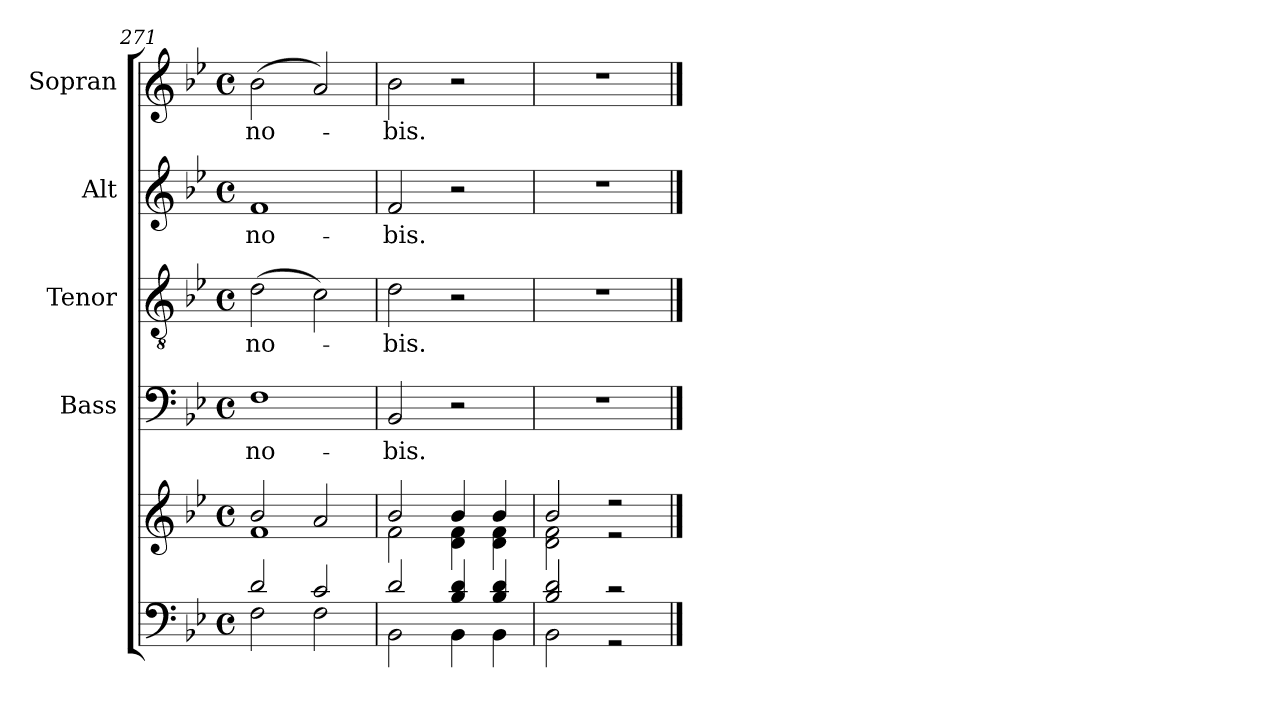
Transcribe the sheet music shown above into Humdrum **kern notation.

**kern	**kern	**kern	**text	**kern	**text	**kern	**text	**kern	**text
*part5	*part5	*part4	*part4	*part3	*part3	*part2	*part2	*part1	*part1
*staff6	*staff5	*staff4	*staff4	*staff3	*staff3	*staff2	*staff2	*staff1	*staff1
*	*	*I"Bass	*	*I"Tenor	*	*I"Alt	*	*I"Sopran	*
*	*	*I'B.	*	*I'T.	*	*I'A.	*	*I'S.	*
*clefF4	*clefG2	*clefF4	*	*clefGv2	*	*clefG2	*	*clefG2	*
*k[b-e-]	*k[b-e-]	*k[b-e-]	*	*k[b-e-]	*	*k[b-e-]	*	*k[b-e-]	*
*B-:	*B-:	*B-:	*	*B-:	*	*B-:	*	*B-:	*
*M4/4	*M4/4	*M4/4	*	*M4/4	*	*M4/4	*	*M4/4	*
*met(c)	*met(c)	*met(c)	*	*met(c)	*	*met(c)	*	*met(c)	*
=271	=271	=271	=271	=271	=271	=271	=271	=271	=271
*^	*^	*	*	*	*	*	*	*	*
!	!	!	!	!	!LO:LY:b	!	!LO:LY:b	!	!LO:LY:b	!	!LO:LY:b
2d/	2F\	2b-/	1f	1F	no-	(>2d\	no-	1f	no-	(>2b-\	no-
2c/	2F\	2a/	.	.	.	2c\)	.	.	.	2a/)	.
=272	=272	=272	=272	=272	=272	=272	=272	=272	=272	=272	=272
!	!	!	!	!	!LO:LY:b	!	!LO:LY:b	!	!LO:LY:b	!	!LO:LY:b
2d/	2BB-\	2b-/	2f\	2BB-/	-bis.	2d\	-bis.	2f/	-bis.	2b-\	-bis.
4B-/ 4d/	4BB-\	4b-/	4d\ 4f\	2r	.	2r	.	2r	.	2r	.
4B-/ 4d/	4BB-\	4b-/	4d\ 4f\	.	.	.	.	.	.	.	.
=273	=273	=273	=273	=273	=273	=273	=273	=273	=273	=273	=273
2B-/ 2d/	2BB-\	2b-/	2d\ 2f\	1r	.	1r	.	1r	.	1r	.
2r	2r	2r	2r	.	.	.	.	.	.	.	.
*v	*v	*	*	*	*	*	*	*	*	*	*
*	*v	*v	*	*	*	*	*	*	*	*
==	==	==	==	==	==	==	==	==	==
*-	*-	*-	*-	*-	*-	*-	*-	*-	*-
